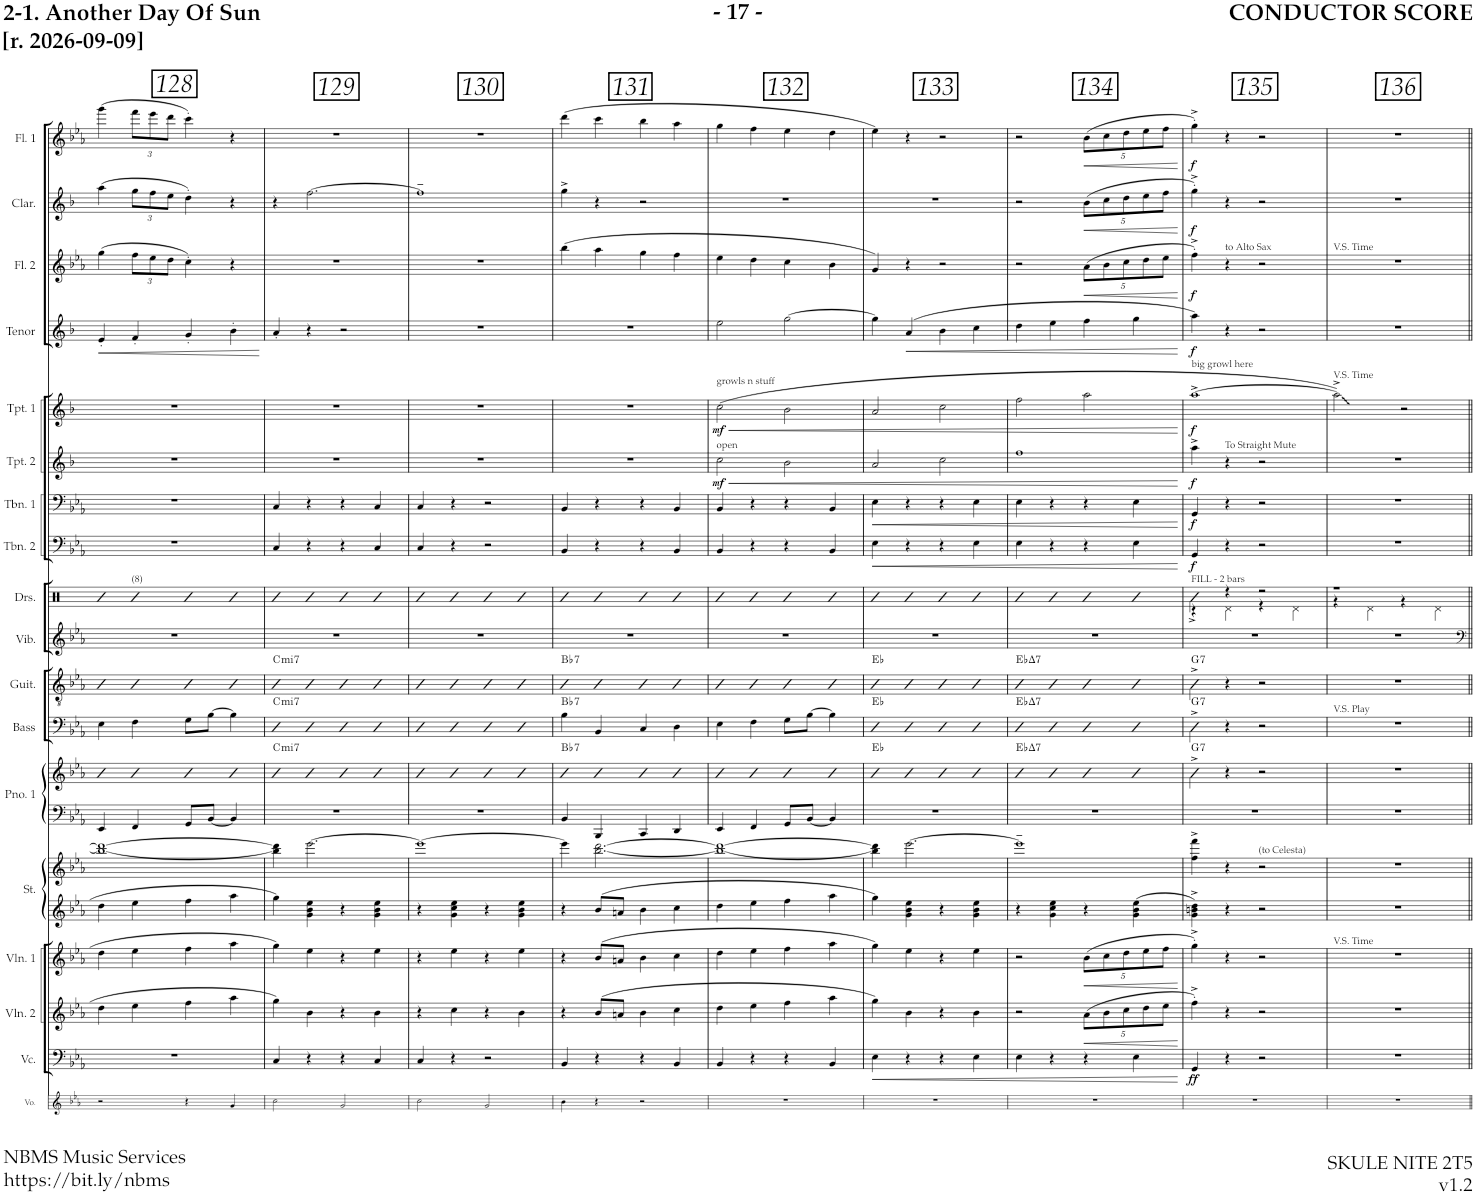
**kern	**kern	**dynam	**kern	**dynam	**kern	**dynam	**kern	**kern	**kern	**kern	**harte	**kern	**harte	**kern	**harte	**kern	**kern	**kern	**dynam	**kern	**dynam	**kern	**dynam	**kern	**dynam	**kern	**dynam	**kern	**dynam	**kern	**dynam	**kern	**dynam
*part18	*part17	*part17	*part16	*part16	*part15	*part15	*part14	*part14	*part13	*part13	*part13	*part12	*part12	*part11	*part11	*part10	*part9	*part8	*part8	*part7	*part7	*part6	*part6	*part5	*part5	*part4	*part4	*part3	*part3	*part2	*part2	*part1	*part1
*staff20	*staff19	*staff19	*staff18	*staff18	*staff17	*staff17	*staff16	*staff15	*staff14	*staff13	*	*staff12	*	*staff11	*	*staff10	*staff9	*staff8	*staff8	*staff7	*staff7	*staff6	*staff6	*staff5	*staff5	*staff4	*staff4	*staff3	*staff3	*staff2	*staff2	*staff1	*staff1
*I"Voice	*I"Violoncello	*	*I"Violin 2	*	*I"Violin 1	*	*I"Piano 2	*	*I"Piano 1	*	*	*I"Bass	*	*I"Guitar	*	*I"Percussion	*I"Drumset	*I"Trombone 2	*	*I"Trombone 1	*	*I"Trumpet 2	*	*I"Trumpet 1	*	*I"REED 4 (Tenor Sax)	*	*I"REED 3 (Alto Sax, Flute)	*	*I"REED 2 (Clarinet)	*	*I"Flute (Doubles Bari Sax)	*
*I'Vo.	*I'Vc.	*	*I'Vln. 2	*	*I'Vln. 1	*	*I'Pno. 2	*	*I'Pno. 1	*	*	*I'Bass	*	*I'Guit.	*	*I'Perc.	*I'Drs.	*I'Tbn. 2	*	*I'Tbn. 1	*	*I'Tpt. 2	*	*I'Tpt. 1	*	*I'Tenor	*	*I'Alto	*	*I'Clar.	*	*I'Fl. 1	*
!!LO:PB:g=z
*clefG2	*clefF4	*	*clefG2	*	*clefG2	*	*clefG2	*clefG2	*clefF4	*clefG2	*	*clefF4	*	*clefGv2	*	*clefG2	*clefX	*clefF4	*	*clefF4	*	*clefG2	*	*clefG2	*	*clefG2	*	*clefG2	*	*clefG2	*	*clefG2	*
*	*	*	*	*	*	*	*Trd-7c-12	*Trd-7c-12	*	*	*	*Trd7c12	*	*	*	*	*	*	*	*	*	*Trd1c2	*	*Trd1c2	*	*Trd8c14	*	*Trd5c9	*	*Trd1c2	*	*Trd12c21	*
*k[b-e-a-]	*k[b-e-a-]	*	*k[b-e-a-]	*	*k[b-e-a-]	*	*k[b-e-a-]	*k[b-e-a-]	*k[b-e-a-]	*k[b-e-a-]	*	*k[b-e-a-]	*	*k[b-e-a-]	*	*k[b-e-a-]	*k[]	*k[b-e-a-]	*	*k[b-e-a-]	*	*k[b-]	*	*k[b-]	*	*k[b-]	*	*k[b-e-a-]	*	*k[b-]	*	*k[b-e-a-]	*
*M2/2	*M2/2	*	*M2/2	*	*M2/2	*	*M2/2	*M2/2	*M2/2	*M2/2	*	*M2/2	*	*M2/2	*	*M2/2	*M2/2	*M2/2	*	*M2/2	*	*M2/2	*	*M2/2	*	*M2/2	*	*M2/2	*	*M2/2	*	*M2/2	*
*met(c|)	*met(c|)	*	*met(c|)	*	*met(c|)	*	*met(c|)	*met(c|)	*met(c|)	*met(c|)	*	*met(c|)	*	*met(c|)	*	*met(c|)	*met(c|)	*met(c|)	*	*met(c|)	*	*met(c|)	*	*met(c|)	*	*met(c|)	*	*met(c|)	*	*met(c|)	*	*met(c|)	*
=128	=128	=128	=128	=128	=128	=128	=128	=128	=128	=128	=128	=128	=128	=128	=128	=128	=128	=128	=128	=128	=128	=128	=128	=128	=128	=128	=128	=128	=128	=128	=128	=128	=128
!	!	!	!	!	!	!	!	!	!	!	!	!	!	!	!	!	!	!	!	!	!	!	!	!	!	!	!LO:HP:b	!	!	!	!	!	!
2r	1r	.	4dd\	.	4dd\	.	4dd\	1bb-_ 1ddd_	4EE-/	4EE-	.	4E-\	.	4EE-	.	1r	4R	1r	.	1r	.	1r	.	1r	.	4e'/	<	(4gg\	.	(4aa\	.	(4ggg\	.
*	*	*	*	*	*	*	*	*	*	*	*	*	*	*	*	*	*	*	*	*	*	*	*	*	*	*	*	*Xbrackettup	*	*Xbrackettup	*	*Xbrackettup	*
!	!	!	!	!	!	!	!	!	!	!	!	!	!	!	!	!	!LO:TX:a:t=(8)	!	!	!	!	!	!	!	!	!	!	!	!	!	!	!	!
.	.	.	4ee-\	.	4ee-\	.	4ee-\	.	4FF/	4FF	.	4F\	.	4FF	.	.	4R	.	.	.	.	.	.	.	.	4f'/	.	12ff\L	.	12gg\L	.	12fff\L	.
.	.	.	.	.	.	.	.	.	.	.	.	.	.	.	.	.	.	.	.	.	.	.	.	.	.	.	.	12ee-\	.	12ff\	.	12eee-\	.
.	.	.	.	.	.	.	.	.	.	.	.	.	.	.	.	.	.	.	.	.	.	.	.	.	.	.	.	12dd\J	.	12ee\J	.	12ddd\J	.
4r	.	.	4ff\	.	4ff\	.	4ff\	.	8GG/L	4GG	.	8G\L	.	4GG	.	.	4R	.	.	.	.	.	.	.	.	4g'/	.	4cc'\)	.	4dd'\)	.	4ccc'\)	.
.	.	.	.	.	.	.	.	.	[8BB-/J	.	.	[8B-\J	.	.	.	.	.	.	.	.	.	.	.	.	.	.	.	.	.	.	.	.	.
4g/	.	.	4aa-\	.	4aa-\	.	4aa-\	.	4BB-/]	4EE-	.	4B-\]	.	4EE-	.	.	4R	.	.	.	.	.	.	.	.	4b-'\	.	4r	.	4r	.	4r	.
.	.	.	.	.	.	.	.	.	.	.	.	.	.	.	.	.	.	.	.	.	.	.	.	.	.	.	[	.	.	.	.	.	.
=129	=129	=129	=129	=129	=129	=129	=129	=129	=129	=129	=129	=129	=129	=129	=129	=129	=129	=129	=129	=129	=129	=129	=129	=129	=129	=129	=129	=129	=129	=129	=129	=129	=129
!	!	!	!	!	!	!	!	!	!	!	!LO:H:kt=mi7	!	!LO:H:kt=mi7	!	!LO:H:kt=mi7	!	!	!	!	!	!	!	!	!	!	!	!	!	!	!	!	!	!
2cc\	4C/	.	4gg\	.	4gg\	.	4gg\	4bb-\] 4ddd\]	1r	4EE-	C:min7	4E-	C:min7	4EE-	C:min7	1r	4R	4C/	.	4C/	.	1r	.	1r	.	4a'/	.	1r	.	4r	.	1r	.
.	4r	.	4b-\	.	4ee-\	.	4g\ 4b-\ 4ee-\	[2.eee-\	.	4FF	.	4F	.	4FF	.	.	4R	4r	.	4r	.	.	.	.	.	4r	.	.	.	[2.ff\	.	.	.
2g/	4r	.	4r	.	4r	.	4r	.	.	4GG	.	4G	.	4GG	.	.	4R	4r	.	4r	.	.	.	.	.	2r	.	.	.	.	.	.	.
.	4C/	.	4b-\	.	4ee-\	.	4g\ 4b-\ 4ee-\	.	.	4EE-	.	4E-	.	4EE-	.	.	4R	4C/	.	4C/	.	.	.	.	.	.	.	.	.	.	.	.	.
=130	=130	=130	=130	=130	=130	=130	=130	=130	=130	=130	=130	=130	=130	=130	=130	=130	=130	=130	=130	=130	=130	=130	=130	=130	=130	=130	=130	=130	=130	=130	=130	=130	=130
2cc\	4C/	.	4r	.	4r	.	4r	1eee-_	1r	4EE-	.	4E-	.	4EE-	.	1r	4R	4C/	.	4C/	.	1r	.	1r	.	1r	.	1r	.	1ff~]	.	1r	.
.	4r	.	4cc\	.	4ee-\	.	4g\ 4cc\ 4ee-\	.	.	4FF	.	4F	.	4FF	.	.	4R	4r	.	4r	.	.	.	.	.	.	.	.	.	.	.	.	.
2g/	2r	.	4r	.	4r	.	4r	.	.	4GG	.	4G	.	4GG	.	.	4R	2r	.	2r	.	.	.	.	.	.	.	.	.	.	.	.	.
.	.	.	4b-\	.	4ee-\	.	4g\ 4b-\ 4ee-\	.	.	4EE-	.	4E-	.	4EE-	.	.	4R	.	.	.	.	.	.	.	.	.	.	.	.	.	.	.	.
=131	=131	=131	=131	=131	=131	=131	=131	=131	=131	=131	=131	=131	=131	=131	=131	=131	=131	=131	=131	=131	=131	=131	=131	=131	=131	=131	=131	=131	=131	=131	=131	=131	=131
!	!	!	!	!	!	!	!	!	!	!	!LO:H:kt=7	!	!LO:H:kt=7	!	!LO:H:kt=7	!	!	!	!	!	!	!	!	!	!	!	!	!	!	!	!	!	!
4b-\	4BB-/	.	4r	.	4r	.	4r	4eee-\]	4BB-/	4EE-	Bb:7	4B-\	Bb:7	4EE-	Bb:7	1r	4R	4BB-/	.	4BB-/	.	1r	.	1r	.	1r	.	(4bb-\	.	4gg^\	.	(4ddd\	.
4r	4r	.	(8b-/L	.	(8b-/L	.	8b-/L	[2.bb-\ [2.ddd\	4BBB-/	4FF	.	4BB-/	.	4FF	.	.	4R	4r	.	4r	.	.	.	.	.	.	.	4aa-\	.	4r	.	4ccc\	.
.	.	.	8an/J	.	8an/J	.	8an/J	.	.	.	.	.	.	.	.	.	.	.	.	.	.	.	.	.	.	.	.	.	.	.	.	.	.
2r	4r	.	4b-\	.	4b-\	.	4b-\	.	4CC/	4GG	.	4C/	.	4GG	.	.	4R	4r	.	4r	.	.	.	.	.	.	.	4gg\	.	2r	.	4bb-\	.
.	4BB-/	.	4cc\	.	4cc\	.	4cc\	.	4DD/	4EE-	.	4D\	.	4EE-	.	.	4R	4BB-/	.	4BB-/	.	.	.	.	.	.	.	4ff\	.	.	.	4aa-\	.
=132	=132	=132	=132	=132	=132	=132	=132	=132	=132	=132	=132	=132	=132	=132	=132	=132	=132	=132	=132	=132	=132	=132	=132	=132	=132	=132	=132	=132	=132	=132	=132	=132	=132
!	!	!	!	!	!	!	!	!	!	!	!	!	!	!	!	!	!	!	!	!	!	!	!	!LO:TX:a:t=growls n stuff	!	!	!	!	!	!	!	!	!
!	!	!	!	!	!	!	!	!	!	!	!	!	!	!	!	!	!	!	!	!	!	!LO:TX:a:t=open	!	!	!	!	!	!	!	!	!	!	!
!	!	!	!	!	!	!	!	!	!	!	!	!	!	!	!	!	!	!	!	!	!	!	!LO:HP:b	!	!LO:HP:b	!	!	!	!	!	!	!	!
!	!	!	!	!	!	!	!	!	!	!	!	!	!	!	!	!	!	!	!	!	!	!	!LO:DY:n=1:b	!	!LO:DY:n=1:b	!	!	!	!	!	!	!	!
1r	4BB-/	.	4dd\	.	4dd\	.	4dd\	1bb-_ 1ddd_	4EE-/	4EE-	.	4E-\	.	4EE-	.	1r	4R	4BB-/	.	4BB-/	.	2cc\	< mf	(2cc\	< mf	2ee\	.	4ee-\	.	1r	.	4gg\	.
.	4r	.	4ee-\	.	4ee-\	.	4ee-\	.	4FF/	4FF	.	4F\	.	4FF	.	.	4R	4r	.	4r	.	.	.	.	.	.	.	4dd\	.	.	.	4ff\	.
.	4r	.	4ff\	.	4ff\	.	4ff\	.	8GG/L	4GG	.	8G\L	.	4GG	.	.	4R	4r	.	4r	.	2b-\	.	2b-\	.	[2gg\	.	4cc\	.	.	.	4ee-\	.
.	.	.	.	.	.	.	.	.	[8BB-/J	.	.	[8B-\J	.	.	.	.	.	.	.	.	.	.	.	.	.	.	.	.	.	.	.	.	.
.	4BB-/	.	4aa-\	.	4aa-\	.	4aa-\	.	4BB-/]	4EE-	.	4B-\]	.	4EE-	.	.	4R	4BB-/	.	4BB-/	.	.	.	.	.	.	.	4b-\	.	.	.	4dd\	.
=133	=133	=133	=133	=133	=133	=133	=133	=133	=133	=133	=133	=133	=133	=133	=133	=133	=133	=133	=133	=133	=133	=133	=133	=133	=133	=133	=133	=133	=133	=133	=133	=133	=133
!	!	!LO:HP:b	!	!	!	!	!	!	!	!	!	!	!	!	!	!	!	!	!LO:HP:b	!	!LO:HP:b	!	!	!	!	!	!	!	!	!	!	!	!
1r	4E-\	<	4gg\)	.	4gg\)	.	4gg\	4bb-\] 4ddd\]	1r	4EE-	Eb:maj	4E-	Eb:maj	4EE-	Eb:maj	1r	4R	4E-\	<	4E-\	<	2a/	.	2a/	.	4gg\]	.	4g/)	.	1r	.	4ee-\)	.
!	!	!	!	!	!	!	!	!	!	!	!	!	!	!	!	!	!	!	!	!	!	!	!	!	!	!	!LO:HP:b	!	!	!	!	!	!
.	4r	.	4b-\	.	4ee-\	.	4g\ 4b-\ 4ee-\	[2.eee-\	.	4FF	.	4F	.	4FF	.	.	4R	4r	.	4r	.	.	.	.	.	(4a/	<	4r	.	.	.	4r	.
.	4r	.	4r	.	4r	.	4r	.	.	4GG	.	4G	.	4GG	.	.	4R	4r	.	4r	.	2cc\	.	2cc\	.	4b-\	.	2r	.	.	.	2r	.
.	4E-\	.	4b-\	.	4ee-\	.	4g\ 4b-\ 4ee-\	.	.	4EE-	.	4E-	.	4EE-	.	.	4R	4E-\	.	4E-\	.	.	.	.	.	4cc\	.	.	.	.	.	.	.
=134	=134	=134	=134	=134	=134	=134	=134	=134	=134	=134	=134	=134	=134	=134	=134	=134	=134	=134	=134	=134	=134	=134	=134	=134	=134	=134	=134	=134	=134	=134	=134	=134	=134
!	!	!	!	!	!	!	!	!	!	!	!LO:H:kt=7	!	!LO:H:kt=7	!	!LO:H:kt=7	!	!	!	!	!	!	!	!	!	!	!	!	!	!	!	!	!	!
1r	4E-\	.	2r	.	2r	.	4r	1eee-~]	1r	4EE-	Eb:maj7	4E-	Eb:maj7	4EE-	Eb:maj7	1r	4R	4E-\	.	4E-\	.	1ff	.	2ff\	.	4dd\	.	2r	.	2r	.	2r	.
.	4r	.	.	.	.	.	4g\ 4cc\ 4ee-\	.	.	4FF	.	4F	.	4FF	.	.	4R	4r	.	4r	.	.	.	.	.	4ee\	.	.	.	.	.	.	.
*	*	*	*Xbrackettup	*	*	*	*	*	*	*	*	*	*	*	*	*	*	*	*	*	*	*	*	*	*	*	*	*	*	*	*	*	*
!	!	!	!	!LO:HP:b	!	!	!	!	!	!	!	!	!	!	!	!	!	!	!	!	!	!	!	!	!	!	!	!	!	!	!	!	!
*	*	*	*	*	*Xbrackettup	*	*	*	*	*	*	*	*	*	*	*	*	*	*	*	*	*	*	*	*	*	*	*	*	*	*	*	*
!	!	!	!	!	!	!LO:HP:b	!	!	!	!	!	!	!	!	!	!	!	!	!	!	!	!	!	!	!	!	!	!	!LO:HP:b	!	!LO:HP:b	!	!LO:HP:b
.	4r	.	(10a-\L	<	(10b-\L	<	4r	.	.	4GG	.	4G	.	4GG	.	.	4R	4r	.	4r	.	.	.	2aa\	.	4ff\	.	(10a-\L	<	(10b-\L	<	(10b-\L	<
.	.	.	10b-\	.	10cc\	.	.	.	.	.	.	.	.	.	.	.	.	.	.	.	.	.	.	.	.	.	.	10b-\	.	10cc\	.	10cc\	.
.	.	.	10cc\	.	10dd\	.	.	.	.	.	.	.	.	.	.	.	.	.	.	.	.	.	.	.	.	.	.	10cc\	.	10dd\	.	10dd\	.
.	4E-\	.	.	.	.	.	4g\ 4b-\ 4ee-\	.	.	4EE-	.	4E-	.	4EE-	.	.	4R	4E-\	.	4E-\	.	.	.	.	.	4gg\	.	.	.	.	.	.	.
.	.	.	10dd\	.	10ee-\	.	.	.	.	.	.	.	.	.	.	.	.	.	.	.	.	.	.	.	.	.	.	10dd\	.	10ee\	.	10ee-\	.
.	.	.	10ee-\J	.	10ff\J	.	.	.	.	.	.	.	.	.	.	.	.	.	.	.	.	.	.	.	.	.	.	10ee-\J	.	10ff\J	.	10ff\J	.
.	.	[	.	[	.	[	.	.	.	.	.	.	.	.	.	.	.	.	[	.	[	.	[	.	[	.	[	.	[	.	[	.	[
=135	=135	=135	=135	=135	=135	=135	=135	=135	=135	=135	=135	=135	=135	=135	=135	=135	=135	=135	=135	=135	=135	=135	=135	=135	=135	=135	=135	=135	=135	=135	=135	=135	=135
*	*	*	*	*	*	*	*	*	*	*	*	*	*	*	*	*	*^	*	*	*	*	*	*	*	*	*	*	*	*	*	*	*	*
!	!	!	!	!	!	!	!	!	!	!	!	!	!	!	!	!	!	!	!	!	!	!	!	!	!LO:TX:a:t=big growl here	!	!	!	!	!	!	!	!	!
!	!	!	!	!	!	!	!	!	!	!	!	!	!	!	!	!	!LO:TX:a:t=FILL - 2 bars	!	!	!	!	!	!	!	!	!	!	!	!	!	!	!	!	!
!	!	!LO:DY:b	!	!	!	!	!	!	!	!	!LO:H:kt=7	!	!LO:H:kt=7	!	!LO:H:kt=7	!	!	!	!	!LO:DY:b	!	!LO:DY:b	!	!LO:DY:b	!	!LO:DY:b	!	!LO:DY:b	!	!LO:DY:b	!	!LO:DY:b	!	!LO:DY:b
1r	4GG/	ff	4ff'^\)	.	4gg'^\)	.	4g\^ 4bn\^ 4dd\^	4ff\^ 4fff\^	1r	4DD^\	G:7	4D^\	G:7	4DD^\	G:7	1r	4R^\	4r	4GG/	f	4GG/	f	4aa^\	f	[1aa^	f	4aa\)	f	4ff'^\)	f	4gg'^\)	f	4gg'^\)	f
!	!	!	!	!	!	!	!	!	!	!	!	!	!	!	!	!	!	!	!	!	!	!	!	!	!	!	!	!	!LO:TX:a:t=to Alto Sax	!	!	!	!	!
!	!	!	!	!	!	!	!	!	!	!	!	!	!	!	!	!	!	!	!	!	!	!	!LO:TX:a:t=To Straight Mute	!	!	!	!	!	!	!	!	!	!	!
.	4r	.	4r	.	4r	.	4r	4r	.	4r	.	4r	.	4r	.	.	4r	4Rd\	4r	.	4r	.	4r	.	.	.	4r	.	4r	.	4r	.	4r	.
!	!	!	!	!	!	!	!	!LO:TX:a:t=(to Celesta)	!	!	!	!	!	!	!	!	!	!	!	!	!	!	!	!	!	!	!	!	!	!	!	!	!	!
.	2r	.	2r	.	2r	.	2r	2r	.	2r	.	2r	.	2r	.	.	2r	4r	2r	.	2r	.	2r	.	.	.	2r	.	2r	.	2r	.	2r	.
.	.	.	.	.	.	.	.	.	.	.	.	.	.	.	.	.	.	4Rd\	.	.	.	.	.	.	.	.	.	.	.	.	.	.	.	.
=136	=136	=136	=136	=136	=136	=136	=136	=136	=136	=136	=136	=136	=136	=136	=136	=136	=136	=136	=136	=136	=136	=136	=136	=136	=136	=136	=136	=136	=136	=136	=136	=136	=136	=136
!	!	!	!	!	!	!	!	!	!	!	!	!	!	!	!	!	!	!	!	!	!	!	!	!	!	!	!	!	!LO:TX:a:t=V.S. Time	!	!	!	!	!
!	!	!	!	!	!	!	!	!	!	!	!	!	!	!	!	!	!	!	!	!	!	!	!	!	!LO:TX:a:t=V.S. Time	!	!	!	!	!	!	!	!	!
!	!	!	!	!	!	!	!	!	!	!	!	!LO:TX:a:t=V.S. Play	!	!	!	!	!	!	!	!	!	!	!	!	!	!	!	!	!	!	!	!	!	!
!	!	!	!	!	!LO:TX:a:t=V.S. Time	!	!	!	!	!	!LO:H:kt=N/C	!	!	!	!	!	!	!	!	!	!	!	!	!	!	!	!	!	!	!	!	!	!	!
1r	1r	.	1r	.	1r	.	1r	1r	1r	1r	N	1r	.	1r	.	1r	1r	4r	1r	.	1r	.	1r	.	2aa^\])	.	1r	.	1r	.	1r	.	1r	.
.	.	.	.	.	.	.	.	.	.	.	.	.	.	.	.	.	.	4Rd\	.	.	.	.	.	.	.	.	.	.	.	.	.	.	.	.
.	.	.	.	.	.	.	.	.	.	.	.	.	.	.	.	.	.	4r	.	.	.	.	.	.	2r	.	.	.	.	.	.	.	.	.
.	.	.	.	.	.	.	.	.	.	.	.	.	.	.	.	.	.	4Rd\	.	.	.	.	.	.	.	.	.	.	.	.	.	.	.	.
*	*	*	*	*	*	*	*	*	*	*	*	*	*	*	*	*	*v	*v	*	*	*	*	*	*	*	*	*	*	*	*	*	*	*	*
=||	=||	=||	=||	=||	=||	=||	=||	=||	=||	=||	=||	=||	=||	=||	=||	=||	=||	=||	=||	=||	=||	=||	=||	=||	=||	=||	=||	=||	=||	=||	=||	=||	=||
*-	*-	*-	*-	*-	*-	*-	*-	*-	*-	*-	*-	*-	*-	*-	*-	*-	*-	*-	*-	*-	*-	*-	*-	*-	*-	*-	*-	*-	*-	*-	*-	*-	*-
